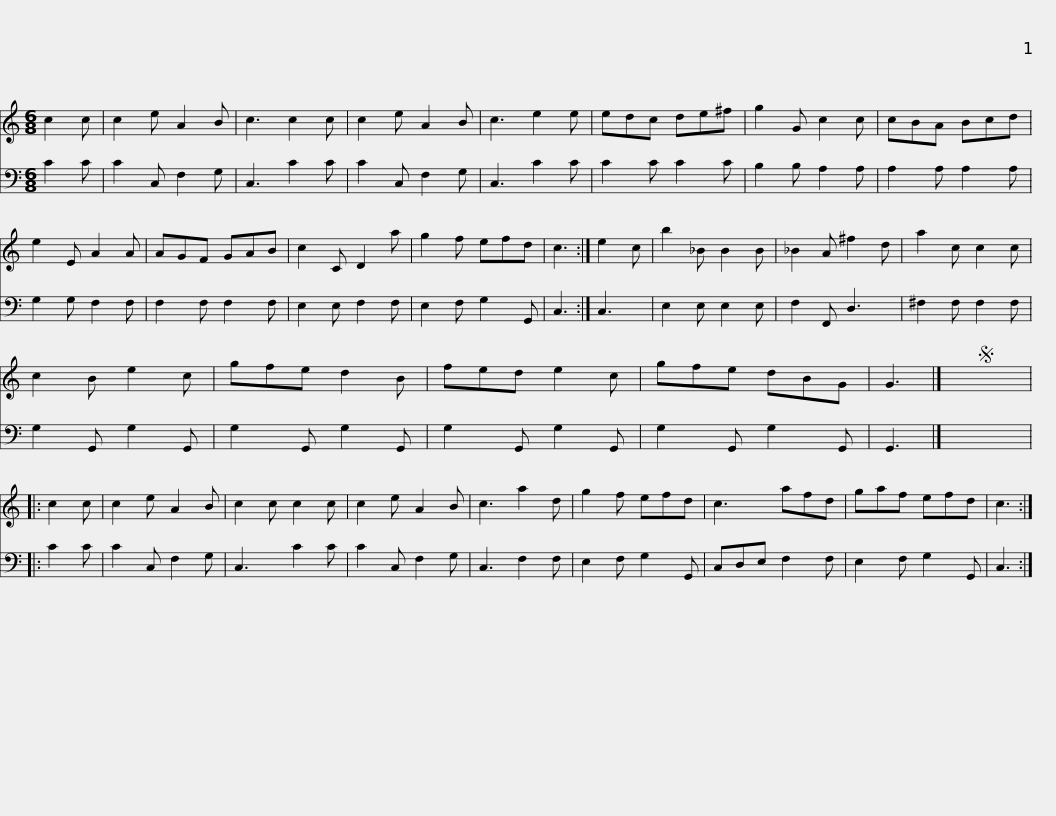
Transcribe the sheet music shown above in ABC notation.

X:1
%%score 1 2
L:1/8
M:6/8
I:linebreak $
K:C
V:1 treble
V:2 bass
V:1
 c2 c | c2 e A2 B | c3 c2 c | c2 e A2 B | c3 e2 e | %5
 edc de^f | g2 G c2 c | cBA Bcd | e2 E A2 A |$ AGF GAB | %10
 c2 C D2 a | g2 f efd | c3 :| e2 c | b2 _B B2 B | %15
 _B2 A ^f2 d | a2 c c2 c | c2 B e2 c |$ gfe d2 B | fed e2 c | %20
 gfe dBG | G3 |]S x6 |: c2 c | c2 e A2 B | %25
 c2 c c2 c | c2 e A2 B | c3 a2 d |$ g2 f efd | c3 afd | %30
 gaf efd | c3 :| %32
V:2
 C2 C | C2 C, F,2 G, | C,3 C2 C | C2 C, F,2 G, | C,3 C2 C | %5
 C2 C C2 C | B,2 B, A,2 A, | A,2 A, A,2 A, | G,2 G, F,2 F, |$ F,2 F, F,2 F, | %10
 E,2 E, F,2 F, | E,2 F, G,2 G,, | C,3 :| C,3 | E,2 E, E,2 E, | %15
 F,2 F,, D,3 | ^F,2 F, F,2 F, | G,2 G,, G,2 G,, |$ G,2 G,, G,2 G,, | G,2 G,, G,2 G,, | %20
 G,2 G,, G,2 G,, | G,,3 |] x6 |: C2 C | C2 C, F,2 G, | %25
 C,3 C2 C | C2 C, F,2 G, | C,3 F,2 F, |$ E,2 F, G,2 G,, | C,D,E, F,2 F, | %30
 E,2 F, G,2 G,, | C,3 :| %32
